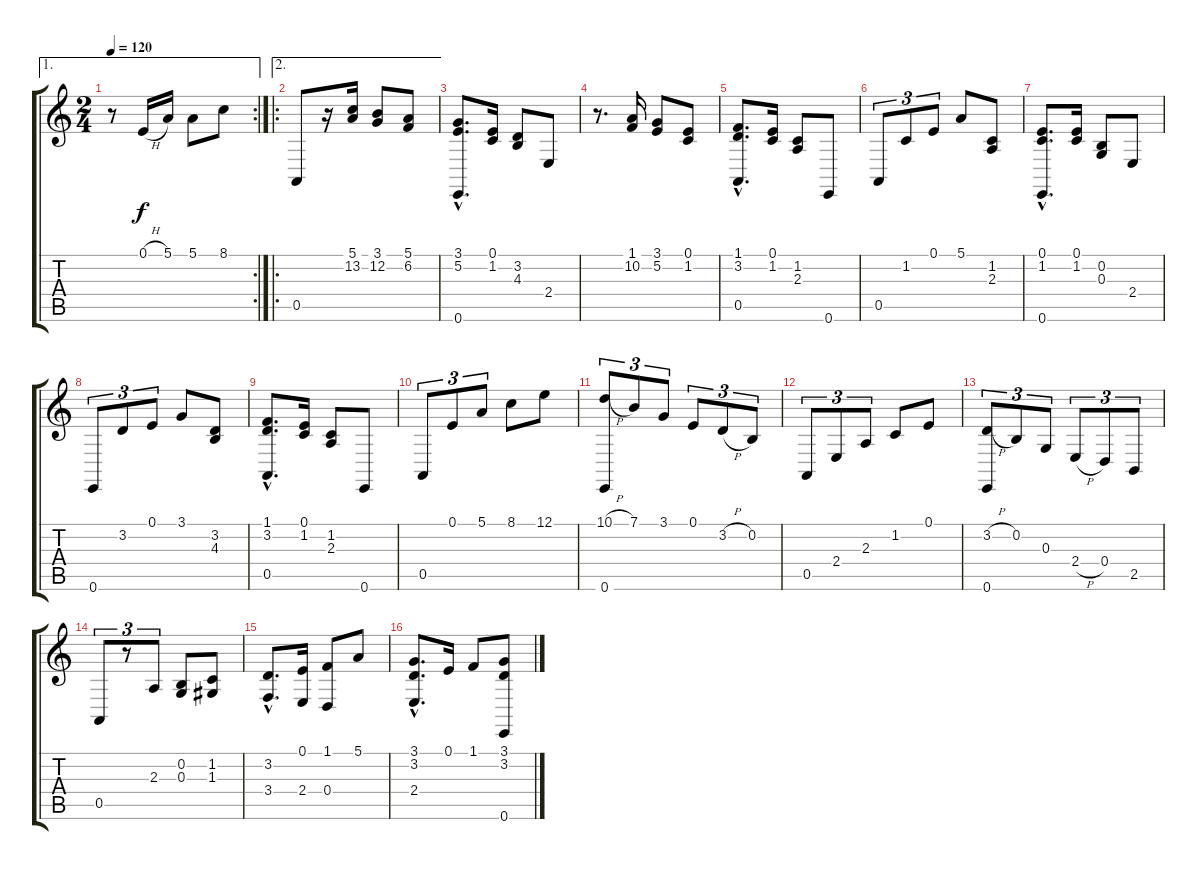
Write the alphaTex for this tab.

\track "" {instrument acousticgrandpiano}
\staff {score tabs}
\tuning (E4 B3 G3 D3 A2 E2) {hide}
\ae 1
\rc 2
\ts (2 4)
\tempo 120
\clef g2
\ks c
r.8{dy f} 0.1{h}.16 5.1.16 5.1.8 8.1.8 |
\ae 2
\ro
0.5.8 r.16 (5.1 13.2).16 (3.1 12.2).8 (5.1 6.2).8 |
(3.1{hac} 5.2{hac} 0.6{hac}).8{d} (0.1 1.2).16 (3.2 4.3).8 2.4.8 |
r.8{d} (1.1 10.2).16 (3.1 5.2).8 (0.1 1.2).8 |
(1.1{hac} 3.2{hac} 0.5{hac}).8{d} (0.1 1.2).16 (1.2 2.3).8 0.6.8 |
0.5.8{tu (3 2)} 1.2.8{tu (3 2)} 0.1.8{tu (3 2)} 5.1.8 (1.2 2.3).8 |
(0.1{hac} 1.2{hac} 0.6{hac}).8{d} (0.1 1.2).16 (0.2 0.3).8 2.4.8 |
0.6.8{tu (3 2)} 3.2.8{tu (3 2)} 0.1.8{tu (3 2)} 3.1.8 (3.2 4.3).8 |
(1.1{hac} 3.2{hac} 0.5{hac}).8{d} (0.1 1.2).16 (1.2 2.3).8 0.6.8 |
0.5.8{tu (3 2)} 0.1.8{tu (3 2)} 5.1.8{tu (3 2)} 8.1.8 12.1.8 |
(10.1{h} 0.6).8{tu (3 2)} 7.1.8{tu (3 2)} 3.1.8{tu (3 2)} 0.1.8{tu (3 2)} 3.2{h}.8{tu (3 2)} 0.2.8{tu (3 2)} |
0.5.8{tu (3 2)} 2.4.8{tu (3 2)} 2.3.8{tu (3 2)} 1.2.8 0.1.8 |
(3.2{h} 0.6).8{tu (3 2)} 0.2.8{tu (3 2)} 0.3.8{tu (3 2)} 2.4{h}.8{tu (3 2)} 0.4.8{tu (3 2)} 2.5.8{tu (3 2)} |
0.5.8{tu (3 2)} r.8{tu (3 2)} 2.3.8{tu (3 2)} (0.2 0.3).8 (1.2 1.3).8 |
(3.2{hac} 3.4{hac}).8{d} (0.1 2.4).16 (1.1 0.4).8 5.1.8 |
(3.1{hac} 3.2{hac} 2.4{hac}).8{d} 0.1.16 1.1.8 (3.1 3.2 0.6).8
